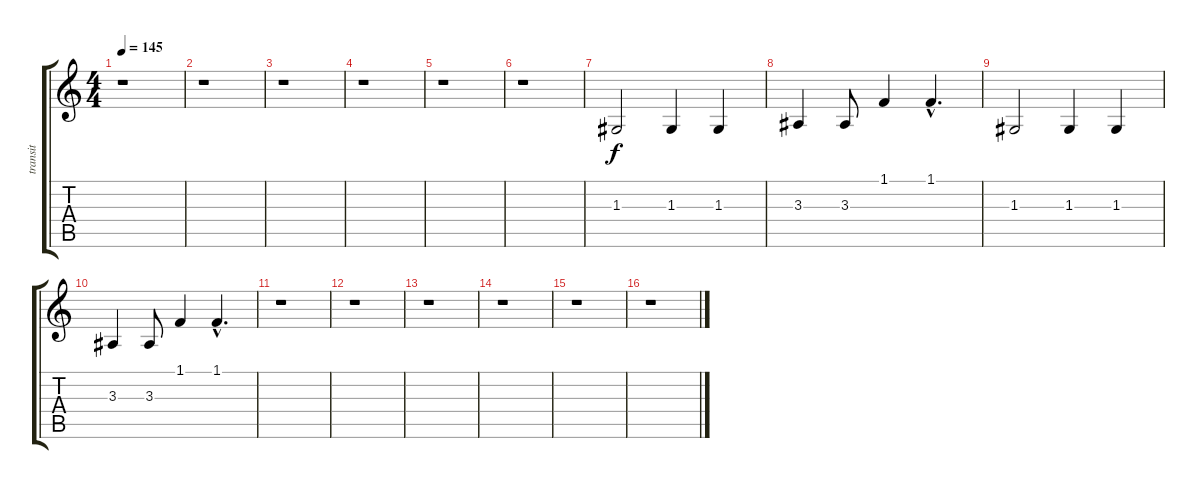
\track ("transit" "transit") {instrument pad3polysynth}
\staff {score tabs}
\tuning (E4 B3 G3 D3 A2 E2) {hide}
\ts (4 4)
\tempo 145
\clef g2
\ks c
r.1{dy f} |
r.1 |
r.1 |
r.1 |
r.1 |
r.1 |
1.3.2 1.3.4 1.3.4 |
3.3.4 3.3.8 1.1.4 1.1{hac}.4{d} |
1.3.2 1.3.4 1.3.4 |
3.3.4 3.3.8 1.1.4 1.1{hac}.4{d} |
r.1 |
r.1 |
r.1 |
r.1 |
r.1 |
r.1
